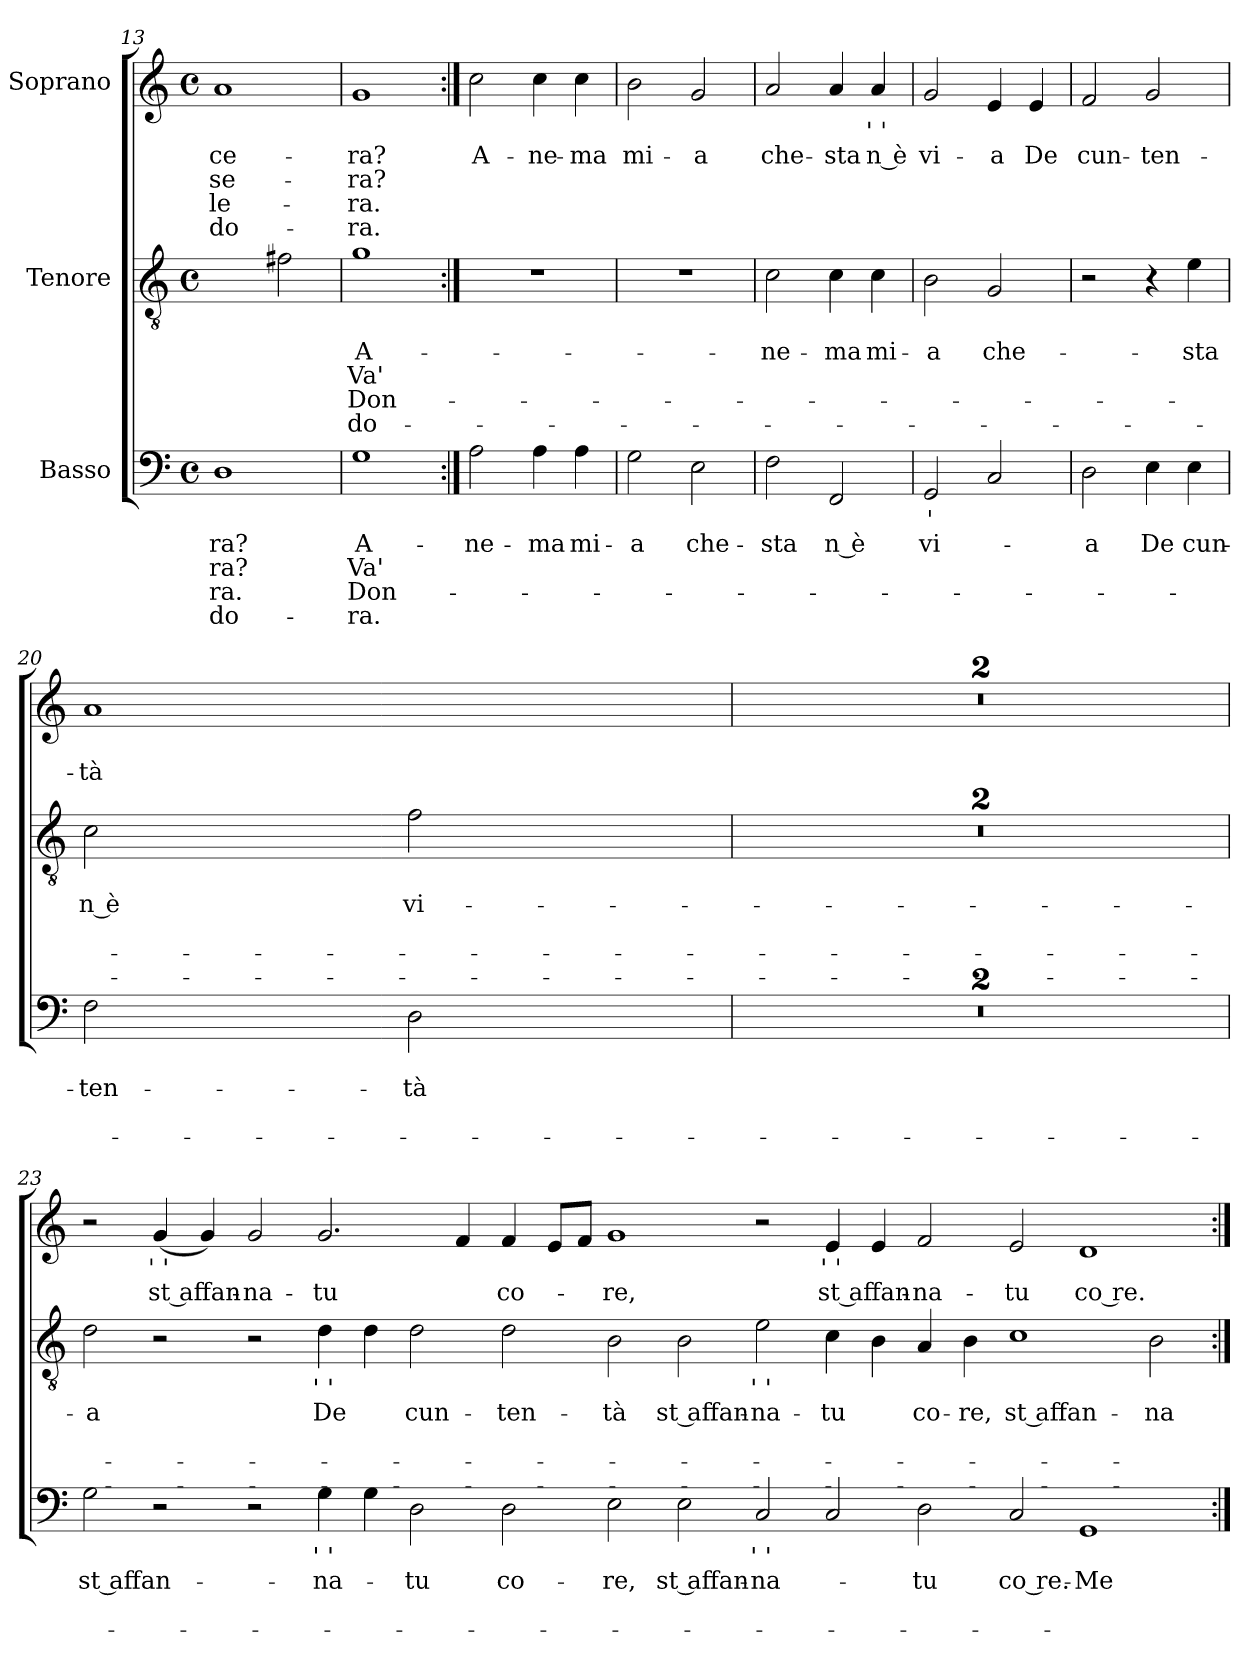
**kern	**text	**text	**text	**text	**text	**kern	**text	**text	**text	**text	**text	**kern	**text	**text	**text	**text	**text
*part3	*part3	*part3	*part3	*part3	*part3	*part2	*part2	*part2	*part2	*part2	*part2	*part1	*part1	*part1	*part1	*part1	*part1
*staff3	*staff3	*staff3	*staff3	*staff3	*staff3	*staff2	*staff2	*staff2	*staff2	*staff2	*staff2	*staff1	*staff1	*staff1	*staff1	*staff1	*staff1
*I"Basso	*	*	*	*	*	*I"Tenore	*	*	*	*	*	*I"Soprano	*	*	*	*	*
*clefF4	*	*	*	*	*	*clefGv2	*	*	*	*	*	*clefG2	*	*	*	*	*
*k[]	*	*	*	*	*	*k[]	*	*	*	*	*	*k[]	*	*	*	*	*
*C:	*	*	*	*	*	*C:	*	*	*	*	*	*C:	*	*	*	*	*
*M4/4	*	*	*	*	*	*M4/4	*	*	*	*	*	*M4/4	*	*	*	*	*
*met(c)	*	*	*	*	*	*met(c)	*	*	*	*	*	*met(c)	*	*	*	*	*
=13	=13	=13	=13	=13	=13	=13	=13	=13	=13	=13	=13	=13	=13	=13	=13	=13	=13
!	!	!LO:LY:b	!LO:LY:b	!LO:LY:b	!LO:LY:b	!	!	!	!	!	!	!	!	!LO:LY:b	!LO:LY:b	!LO:LY:b	!LO:LY:b
1D	.	-ra?	-ra?	-ra.	-do-	2ryy	.	.	.	.	.	1a	.	ce-	se-	-le-	-do-
.	.	.	.	.	.	2f#X\	.	.	.	.	.	.	.	.	.	.	.
=14	=14	=14	=14	=14	=14	=14	=14	=14	=14	=14	=14	=14	=14	=14	=14	=14	=14
!	!	!LO:LY:b	!LO:LY:b	!LO:LY:b	!LO:LY:b	!	!	!LO:LY:b	!LO:LY:b	!LO:LY:b	!LO:LY:b	!	!	!LO:LY:b	!LO:LY:b	!LO:LY:b	!LO:LY:b
1G	.	A-	Va'	Don-	-ra.	1g	.	A-	Va'	Don-	-do-	1g	.	-ra?	-ra?	-ra.	-ra.
=15:|!	=15:|!	=15:|!	=15:|!	=15:|!	=15:|!	=15:|!	=15:|!	=15:|!	=15:|!	=15:|!	=15:|!	=15:|!	=15:|!	=15:|!	=15:|!	=15:|!	=15:|!
!	!	!LO:LY:b	!	!	!	!	!	!	!	!	!	!	!	!LO:LY:b	!	!	!
2A\	.	-ne-	.	.	.	1r	.	.	.	.	.	2cc\	.	A-	.	.	.
!	!	!LO:LY:b	!	!	!	!	!	!	!	!	!	!	!	!LO:LY:b	!	!	!
4A\	.	-ma	.	.	.	.	.	.	.	.	.	4cc\	.	-ne-	.	.	.
!	!	!LO:LY:b	!	!	!	!	!	!	!	!	!	!	!	!LO:LY:b	!	!	!
4A\	.	mi-	.	.	.	.	.	.	.	.	.	4cc\	.	-ma	.	.	.
=16	=16	=16	=16	=16	=16	=16	=16	=16	=16	=16	=16	=16	=16	=16	=16	=16	=16
!	!	!LO:LY:b	!	!	!	!	!	!	!	!	!	!	!	!LO:LY:b	!	!	!
2G\	.	-a	.	.	.	1r	.	.	.	.	.	2b\	.	mi-	.	.	.
!	!	!LO:LY:b	!	!	!	!	!	!	!	!	!	!	!	!LO:LY:b	!	!	!
2E\	.	che-	.	.	.	.	.	.	.	.	.	2g/	.	-a	.	.	.
=17	=17	=17	=17	=17	=17	=17	=17	=17	=17	=17	=17	=17	=17	=17	=17	=17	=17
!	!	!LO:LY:b	!	!	!	!	!	!LO:LY:b	!	!	!	!	!	!LO:LY:b	!	!	!
2F\	.	-sta	.	.	.	2c\	.	-ne-	.	.	.	2a/	.	che-	.	.	.
!	!	!LO:LY:b	!	!	!	!	!	!LO:LY:b	!	!	!	!	!	!LO:LY:b	!	!	!
2FF/	.	n è	.	.	.	4c\	.	-ma	.	.	.	4a/	.	-sta	.	.	.
!	!	!	!	!	!	!	!	!LO:LY:b	!	!	!	!	!LO:LY:b:rj	!LO:LY:b:rj	!	!	!
.	.	.	.	.	.	4c\	.	mi-	.	.	.	4a/	' '	n è	.	.	.
=18	=18	=18	=18	=18	=18	=18	=18	=18	=18	=18	=18	=18	=18	=18	=18	=18	=18
!	!LO:LY:b	!LO:LY:b	!	!	!	!	!	!LO:LY:b	!	!	!	!	!	!LO:LY:b	!	!	!
2GG/	'	vi-	.	.	.	2B\	.	-a	.	.	.	2g/	.	vi-	.	.	.
!	!	!	!	!	!	!	!	!LO:LY:b	!	!	!	!	!	!LO:LY:b	!	!	!
2C/	.	.	.	.	.	2G/	.	che-	.	.	.	4e/	.	-a	.	.	.
!	!	!	!	!	!	!	!	!	!	!	!	!	!	!LO:LY:b	!	!	!
.	.	.	.	.	.	.	.	.	.	.	.	4e/	.	De	.	.	.
=19	=19	=19	=19	=19	=19	=19	=19	=19	=19	=19	=19	=19	=19	=19	=19	=19	=19
!	!	!LO:LY:b	!	!	!	!	!	!	!	!	!	!	!	!LO:LY:b	!	!	!
2D\	.	-a	.	.	.	2r	.	.	.	.	.	2f/	.	cun-	.	.	.
!	!	!LO:LY:b	!	!	!	!	!	!	!	!	!	!	!	!LO:LY:b	!	!	!
4E\	.	De	.	.	.	4r	.	.	.	.	.	2g/	.	-ten-	.	.	.
!	!	!LO:LY:b	!	!	!	!	!	!LO:LY:b	!	!	!	!	!	!	!	!	!
4E\	.	cun-	.	.	.	4e\	.	-sta	.	.	.	.	.	.	.	.	.
=20	=20	=20	=20	=20	=20	=20	=20	=20	=20	=20	=20	=20	=20	=20	=20	=20	=20
!	!	!LO:LY:b	!	!	!	!	!	!LO:LY:b	!	!	!	!	!	!LO:LY:b	!	!	!
2F\	.	-ten-	.	.	.	2c\	.	n è	.	.	.	1a	.	-tà	.	.	.
!	!	!LO:LY:b	!	!	!	!	!	!LO:LY:b	!	!	!	!	!	!	!	!	!
2D\	.	-tà	.	.	.	2f\	.	vi-	.	.	.	.	.	.	.	.	.
=21	=21	=21	=21	=21	=21	=21	=21	=21	=21	=21	=21	=21	=21	=21	=21	=21	=21
1r	.	.	.	.	.	1r	.	.	.	.	.	1r	.	.	.	.	.
=22	=22	=22	=22	=22	=22	=22	=22	=22	=22	=22	=22	=22	=22	=22	=22	=22	=22
1r	.	.	.	.	.	1r	.	.	.	.	.	1r	.	.	.	.	.
!!LO:LB:g=z
=23	=23	=23	=23	=23	=23	=23	=23	=23	=23	=23	=23	=23	=23	=23	=23	=23	=23
!	!	!LO:LY:b	!	!	!	!	!	!LO:LY:b	!	!	!	!	!	!	!	!	!
2G\	.	st affan-	.	.	.	2d\	.	-a	.	.	.	2r	.	.	.	.	.
!	!	!	!	!	!	!	!	!	!	!	!	!	!LO:LY:b:rj	!LO:LY:b:rj	!	!	!
2r	.	.	.	.	.	2r	.	.	.	.	.	(4g/	' '	st affan-	.	.	.
.	.	.	.	.	.	.	.	.	.	.	.	4g/)	.	.	.	.	.
!	!	!	!	!	!	!	!	!	!	!	!	!	!	!LO:LY:b	!	!	!
2r	.	.	.	.	.	2r	.	.	.	.	.	2g/	.	-na-	.	.	.
!	!LO:LY:b:rj	!LO:LY:b:rj	!	!	!	!	!LO:LY:b:rj	!LO:LY:b:rj	!	!	!	!	!	!LO:LY:b	!	!	!
4G\	' '	-na-	.	.	.	4d\	' '	De	.	.	.	2.g/	.	-tu	.	.	.
4G\	.	.	.	.	.	4d\	.	.	.	.	.	.	.	.	.	.	.
!	!	!LO:LY:b	!	!	!	!	!	!LO:LY:b	!	!	!	!	!	!	!	!	!
2D\	.	-tu	.	.	.	2d\	.	cun-	.	.	.	.	.	.	.	.	.
.	.	.	.	.	.	.	.	.	.	.	.	4f/	.	.	.	.	.
!	!	!LO:LY:b	!	!	!	!	!	!LO:LY:b	!	!	!	!	!	!LO:LY:b	!	!	!
2D\	.	co-	.	.	.	2d\	.	-ten-	.	.	.	4f/	.	co-	.	.	.
.	.	.	.	.	.	.	.	.	.	.	.	8e/L	.	.	.	.	.
.	.	.	.	.	.	.	.	.	.	.	.	8f/J	.	.	.	.	.
!	!	!LO:LY:b	!	!	!	!	!	!LO:LY:b	!	!	!	!	!	!LO:LY:b	!	!	!
2E\	.	-re,	.	.	.	2B\	.	-tà	.	.	.	1g	.	-re,	.	.	.
!	!	!LO:LY:b	!	!	!	!	!	!LO:LY:b	!	!	!	!	!	!	!	!	!
2E\	.	st affan-	.	.	.	2B\	.	st affan-	.	.	.	.	.	.	.	.	.
!	!LO:LY:b:rj	!LO:LY:b:rj	!	!	!	!	!LO:LY:b:rj	!LO:LY:b:rj	!	!	!	!	!	!	!	!	!
2C/	' '	-na-	.	.	.	2e\	' '	-na-	.	.	.	2r	.	.	.	.	.
!	!	!	!	!	!	!	!	!LO:LY:b	!	!	!	!	!LO:LY:b:rj	!LO:LY:b:rj	!	!	!
2C/	.	.	.	.	.	4c\	.	-tu	.	.	.	4e/	' '	st affan-	.	.	.
.	.	.	.	.	.	4B\	.	.	.	.	.	4e/	.	.	.	.	.
!	!	!LO:LY:b	!	!	!	!	!	!LO:LY:b	!	!	!	!	!	!LO:LY:b	!	!	!
2D\	.	-tu	.	.	.	4A/	.	co-	.	.	.	2f/	.	-na-	.	.	.
!	!	!	!	!	!	!	!	!LO:LY:b	!	!	!	!	!	!	!	!	!
.	.	.	.	.	.	4B\	.	-re,	.	.	.	.	.	.	.	.	.
!	!	!LO:LY:b	!	!	!	!	!	!LO:LY:b	!	!	!	!	!	!LO:LY:b	!	!	!
2C/	.	co re.-	.	.	.	1c	.	st affan-	.	.	.	2e/	.	-tu	.	.	.
!	!	!LO:LY:b	!	!	!	!	!	!	!	!	!	!	!	!LO:LY:b	!	!	!
1GG	.	-Me	.	.	.	.	.	.	.	.	.	1d	.	co re.-	.	.	.
!	!	!	!	!	!	!	!	!LO:LY:b	!	!	!	!	!	!	!	!	!
.	.	.	.	.	.	2B\	.	-na-	.	.	.	.	.	.	.	.	.
=:|!	=:|!	=:|!	=:|!	=:|!	=:|!	=:|!	=:|!	=:|!	=:|!	=:|!	=:|!	=:|!	=:|!	=:|!	=:|!	=:|!	=:|!
*-	*-	*-	*-	*-	*-	*-	*-	*-	*-	*-	*-	*-	*-	*-	*-	*-	*-
